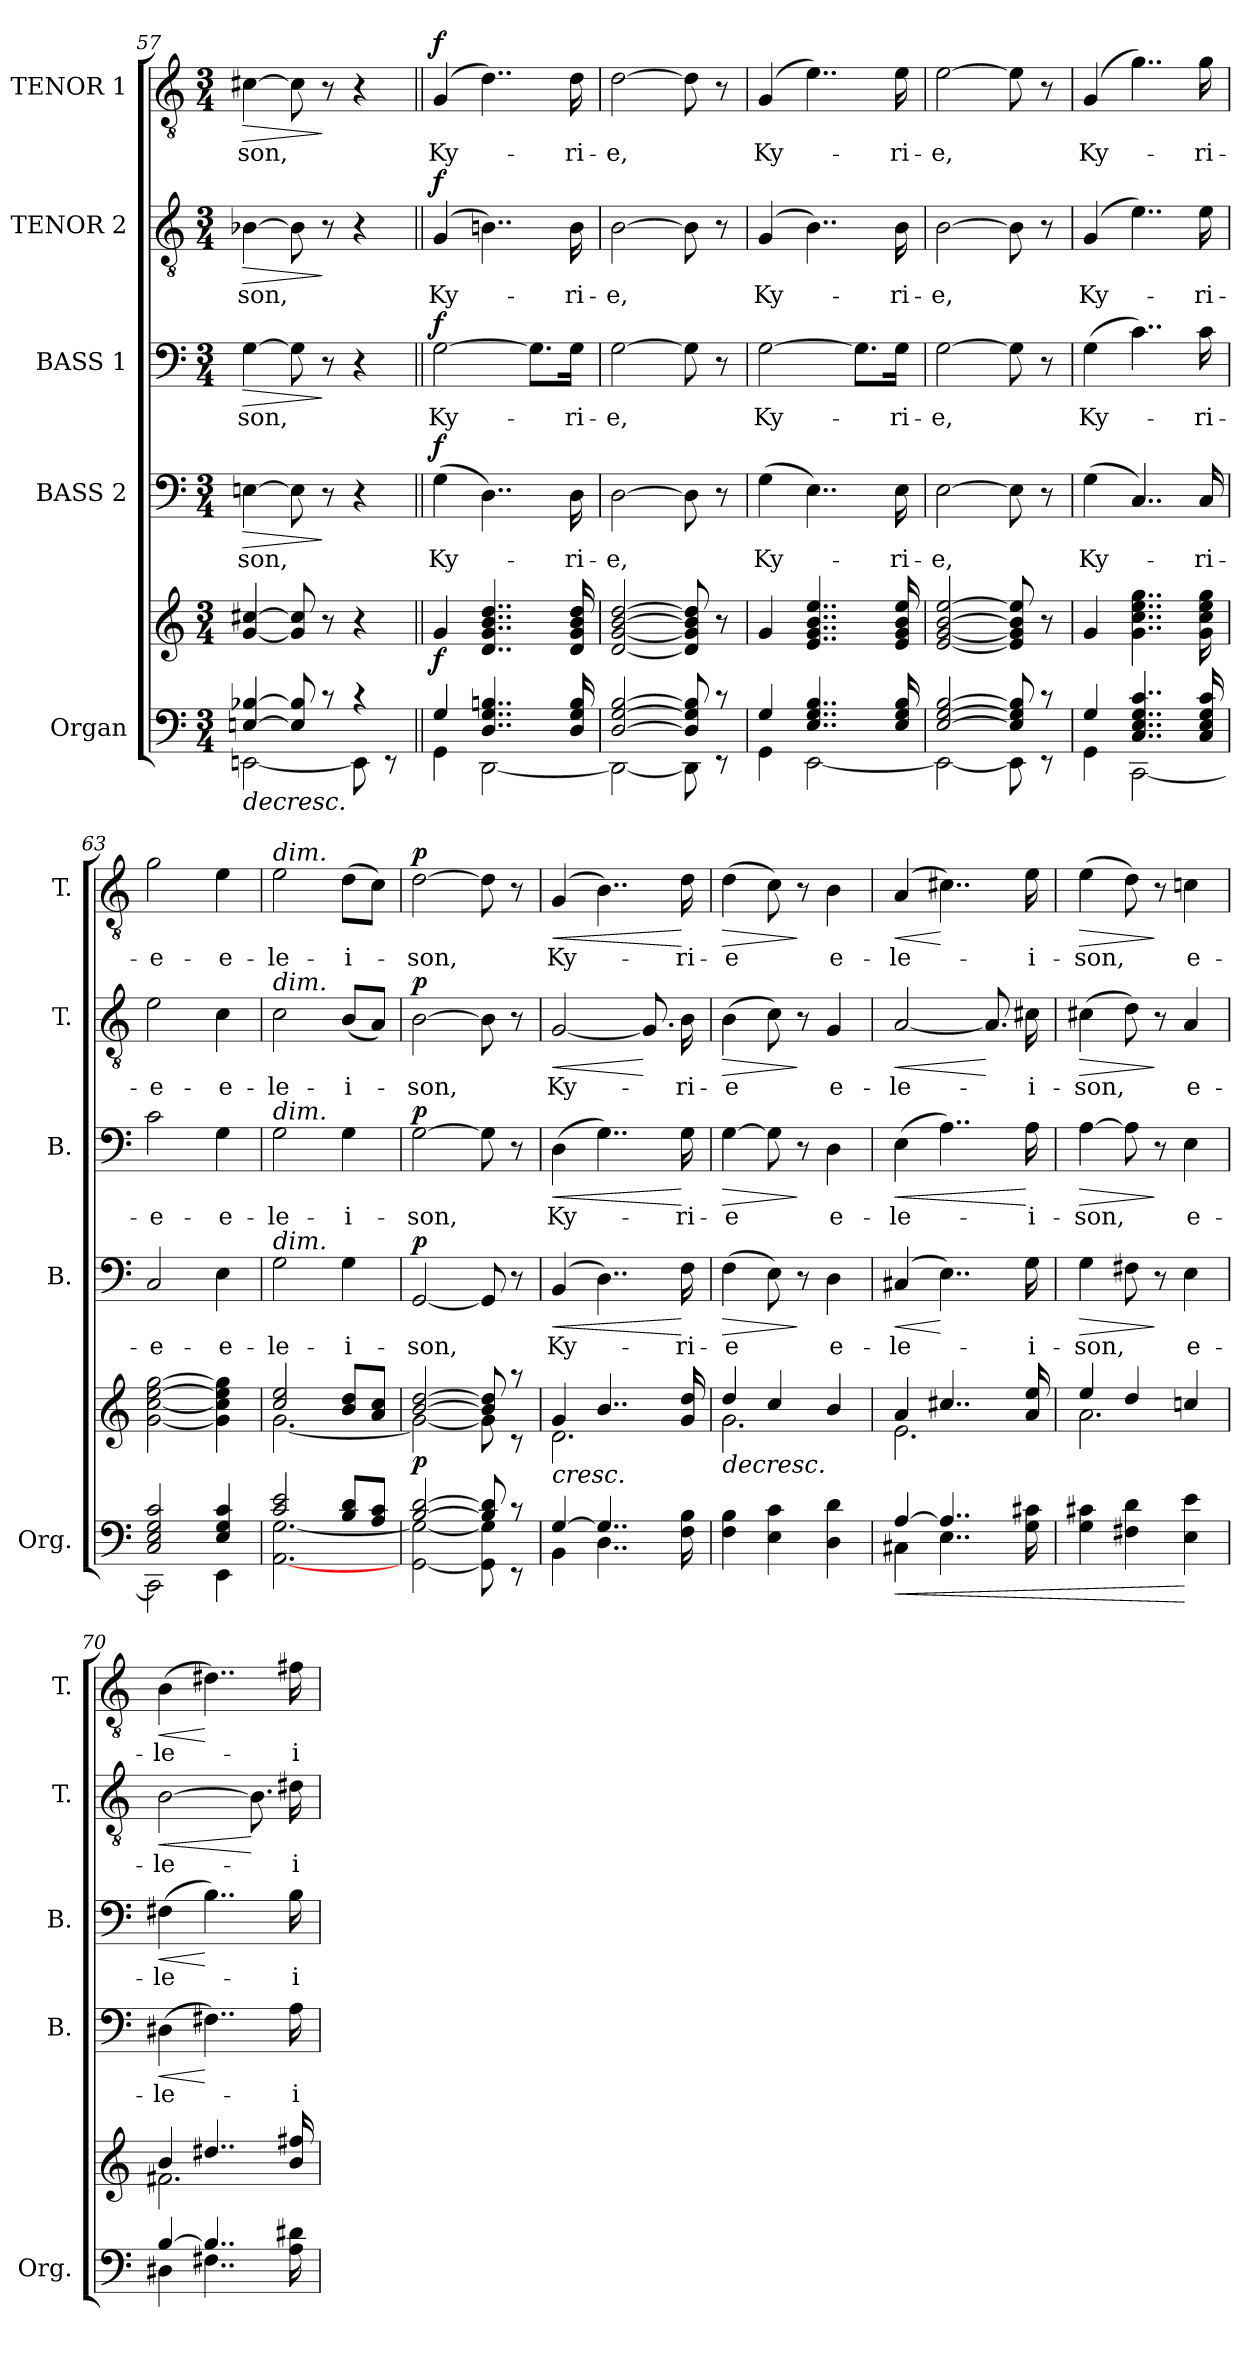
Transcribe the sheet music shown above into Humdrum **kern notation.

**kern	**kern	**dynam	**kern	**text	**dynam	**kern	**text	**dynam	**kern	**text	**dynam	**kern	**text	**dynam
*part5	*part5	*part5	*part4	*part4	*part4	*part3	*part3	*part3	*part2	*part2	*part2	*part1	*part1	*part1
*staff6	*staff5	*staff5/6	*staff4	*staff4	*staff4	*staff3	*staff3	*staff3	*staff2	*staff2	*staff2	*staff1	*staff1	*staff1
*I"Organ	*	*	*I"BASS 2	*	*	*I"BASS 1	*	*	*I"TENOR 2	*	*	*I"TENOR 1	*	*
*I'Org.	*	*	*I'B.	*	*	*I'B.	*	*	*I'T.	*	*	*I'T.	*	*
*clefF4	*clefG2	*	*clefF4	*	*	*clefF4	*	*	*clefGv2	*	*	*clefGv2	*	*
*	*	*	*	*	*	*	*	*	*ITrd7c12	*	*	*ITrd7c12	*	*
*k[]	*k[]	*	*k[]	*	*	*k[]	*	*	*k[]	*	*	*k[]	*	*
*C:	*C:	*	*C:	*	*	*C:	*	*	*C:	*	*	*C:	*	*
*M3/4	*M3/4	*	*M3/4	*	*	*M3/4	*	*	*M3/4	*	*	*M3/4	*	*
=57	=57	=57	=57	=57	=57	=57	=57	=57	=57	=57	=57	=57	=57	=57
!	!	!LO:HP:b=2	!	!LO:LY:b	!LO:HP:b	!	!LO:LY:b	!LO:HP:b	!	!LO:LY:b	!LO:HP:b	!	!LO:LY:b	!LO:HP:b
*^	*^	*	*	*	*	*	*	*	*	*	*	*	*	*
[>4En/ [>4B-X/	[<2EEn\	[<4g/ [>4cc#X/	4.ryy	>	[>4En\	-son,	>	[>4G\	-son,	>	[>4BB-X\	-son,	>	[>4C#X\	-son,	>
8E/] 8B-/]	.	8g/] 8cc#/]	.	.	8E\]	.	.	8G\]	.	.	8BB-\]	.	.	8C#\]	.	.
8rc	.	8r	4.ryy	.	8r	.	]	8r	.	]	8r	.	]	8r	.	]
4rc	8EE\]	4r	.	.	4r	.	.	4r	.	.	4r	.	.	4r	.	.
.	8rEE	.	.	.	.	.	.	.	.	.	.	.	.	.	.	.
*	*	*v	*v	*	*	*	*	*	*	*	*	*	*	*	*	*
!!LO:LB:g=z
=58||	=58||	=58||	=58||	=58||	=58||	=58||	=58||	=58||	=58||	=58||	=58||	=58||	=58||	=58||	=58||
!	!	!	!LO:DY:b	!	!LO:LY:b	!LO:DY:a	!	!LO:LY:b	!LO:DY:a	!	!LO:LY:b	!LO:DY:a	!	!LO:LY:b	!LO:DY:a
4G/	4GG\	4g/	f	(>4G\	Ky-	f	[>2G\	Ky-	f	(4GG/	Ky-	f	(4GG/	Ky-	f
4..D/ 4..G/ 4..Bn/	[<2DD\	4..d/ 4..g/ 4..b/ 4..dd/	.	4..D\)	.	.	.	.	.	4..BBn\)	.	.	4..D\)	.	.
.	.	.	.	.	.	.	8.G\L]	.	.	.	.	.	.	.	.
!	!	!	!	!	!LO:LY:b	!	!	!LO:LY:b	!	!	!LO:LY:b	!	!	!LO:LY:b	!
16D/ 16G/ 16B/	.	16d/ 16g/ 16b/ 16dd/	.	16D\	-ri-	.	16G\Jk	-ri-	.	16BB\	-ri-	.	16D\	-ri-	.
=59	=59	=59	=59	=59	=59	=59	=59	=59	=59	=59	=59	=59	=59	=59	=59
!	!	!	!	!	!LO:LY:b	!	!	!LO:LY:b	!	!	!LO:LY:b	!	!	!LO:LY:b	!
[>2D/ [>2G/ [>2B/	2DD\_	[<2d/ [<2g/ [>2b/ [>2dd/	.	[>2D\	-e,	.	[>2G\	-e,	.	[>2BB\	-e,	.	[>2D\	-e,	.
8D/] 8G/] 8B/]	8DD\]	8d/] 8g/] 8b/] 8dd/]	.	8D\]	.	.	8G\]	.	.	8BB\]	.	.	8D\]	.	.
8rc	8rEE	8r	.	8r	.	.	8r	.	.	8r	.	.	8r	.	.
=60	=60	=60	=60	=60	=60	=60	=60	=60	=60	=60	=60	=60	=60	=60	=60
!	!	!	!	!	!LO:LY:b	!	!	!LO:LY:b	!	!	!LO:LY:b	!	!	!LO:LY:b	!
4G/	4GG\	4g/	.	(>4G\	Ky-	.	[>2G\	Ky-	.	(4GG/	Ky-	.	(4GG/	Ky-	.
4..E/ 4..G/ 4..B/	[<2EE\	4..e/ 4..g/ 4..b/ 4..ee/	.	4..E\)	.	.	.	.	.	4..BB\)	.	.	4..E\)	.	.
.	.	.	.	.	.	.	8.G\L]	.	.	.	.	.	.	.	.
!	!	!	!	!	!LO:LY:b	!	!	!LO:LY:b	!	!	!LO:LY:b	!	!	!LO:LY:b	!
16E/ 16G/ 16B/	.	16e/ 16g/ 16b/ 16ee/	.	16E\	-ri-	.	16G\Jk	-ri-	.	16BB\	-ri-	.	16E\	-ri-	.
=61	=61	=61	=61	=61	=61	=61	=61	=61	=61	=61	=61	=61	=61	=61	=61
!	!	!	!	!	!LO:LY:b	!	!	!LO:LY:b	!	!	!LO:LY:b	!	!	!LO:LY:b	!
[>2E/ [>2G/ [>2B/	2EE\_	[<2e/ [<2g/ [>2b/ [>2ee/	.	[>2E\	-e,	.	[>2G\	-e,	.	[>2BB\	-e,	.	[>2E\	-e,	.
8E/] 8G/] 8B/]	8EE\]	8e/] 8g/] 8b/] 8ee/]	.	8E\]	.	.	8G\]	.	.	8BB\]	.	.	8E\]	.	.
8rc	8rEE	8r	.	8r	.	.	8r	.	.	8r	.	.	8r	.	.
=62	=62	=62	=62	=62	=62	=62	=62	=62	=62	=62	=62	=62	=62	=62	=62
!	!	!	!	!	!LO:LY:b	!	!	!LO:LY:b	!	!	!LO:LY:b	!	!	!LO:LY:b	!
4G/	4GG\	4g/	.	(>4G\	Ky-	.	(>4G\	Ky-	.	(4GG/	Ky-	.	(4GG/	Ky-	.
4..C/ 4..E/ 4..G/ 4..c/	[<2CC\	4..g\ 4..cc\ 4..ee\ 4..gg\	.	4..C/)	.	.	4..c\)	.	.	4..E\)	.	.	4..G\)	.	.
!	!	!	!	!	!LO:LY:b	!	!	!LO:LY:b	!	!	!LO:LY:b	!	!	!LO:LY:b	!
16C/ 16E/ 16G/ 16c/	.	16g\ 16cc\ 16ee\ 16gg\	.	16C/	-ri-	.	16c\	-ri-	.	16E\	-ri-	.	16G\	-ri-	.
=63	=63	=63	=63	=63	=63	=63	=63	=63	=63	=63	=63	=63	=63	=63	=63
!	!	!	!	!	!LO:LY:b	!	!	!LO:LY:b	!	!	!LO:LY:b	!	!	!LO:LY:b	!
2C/ 2E/ 2G/ 2c/	2CC\]	[<2g\ [<2cc\ [>2ee\ [>2gg\	.	2C/	-e-	.	2c\	-e-	.	2E\	-e-	.	2G\	-e-	.
!	!	!	!	!	!LO:LY:b	!	!	!LO:LY:b	!	!	!LO:LY:b	!	!	!LO:LY:b	!
4E/ 4G/ 4c/	4EE\	4g\] 4cc\] 4ee\] 4gg\]	.	4E\	-e-	.	4G\	-e-	.	4C\	-e-	.	4E\	-e-	.
=64	=64	=64	=64	=64	=64	=64	=64	=64	=64	=64	=64	=64	=64	=64	=64
*	*	*^	*	*	*	*	*	*	*	*	*	*	*	*	*
!	!	!	!	!	!	!	!	!	!	!	!	!	!	!LO:TX:a:i:t=dim.	!	!
!	!	!	!	!	!	!	!	!	!	!	!LO:TX:a:i:t=dim.	!	!	!	!	!
!	!	!	!	!	!	!	!	!LO:TX:a:i:t=dim.	!	!	!	!	!	!	!	!
!	!	!	!	!	!LO:TX:a:i:t=dim.	!	!	!	!	!	!	!	!	!	!	!
!	!	!	!	!	!	!LO:LY:b	!	!	!LO:LY:b	!	!	!LO:LY:b	!	!	!LO:LY:b	!
2c/ 2e/	[<2.AA\ [<2.G\	2cc/ 2ee/	[<2.g\	.	2G\	-le-	.	2G\	-le-	.	2C\	-le-	.	2E\	-le-	.
!	!	!	!	!	!	!LO:LY:b	!	!	!LO:LY:b	!	!	!LO:LY:b	!	!	!LO:LY:b	!
8B/ 8d/L	.	8b/ 8dd/L	.	.	4G\	-i-	.	4G\	-i-	.	(<8BB/L	-i-	.	(>8D\L	-i-	.
8A/ 8c/J	.	8a/ 8cc/J	.	.	.	.	.	.	.	.	8AA/J)	.	.	8C\J)	.	.
=65	=65	=65	=65	=65	=65	=65	=65	=65	=65	=65	=65	=65	=65	=65	=65	=65
!	!	!	!	!LO:DY:a=2	!	!LO:LY:b	!LO:DY:a	!	!LO:LY:b	!LO:DY:a	!	!LO:LY:b	!LO:DY:a	!	!LO:LY:b	!LO:DY:a
[>2B/ [>2d/	[<2GG\ 2G\_	[>2b/ [>2dd/	2g\_	p	[<2GG/	-son,	p	[>2G\	-son,	p	[>2BB\	-son,	p	[>2D\	-son,	p
8B/] 8d/]	8GG\] 8G\]	8b/] 8dd/]	8g\]	.	8GG/]	.	.	8G\]	.	.	8BB\]	.	.	8D\]	.	.
8rc	8rEE	8raa	8rc	.	8r	.	.	8r	.	.	8r	.	.	8r	.	.
=66	=66	=66	=66	=66	=66	=66	=66	=66	=66	=66	=66	=66	=66	=66	=66	=66
!	!	!	!	!LO:HP:b	!	!LO:LY:b	!LO:HP:b	!	!LO:LY:b	!LO:HP:b	!	!LO:LY:b	!LO:HP:b	!	!LO:LY:b	!LO:HP:b
[>4G/	4BB\	4g/	2.d\	<	(4BB/	Ky-	<	(>4D\	Ky-	<	[<2GG/	Ky-	<	(4GG/	Ky-	<
4..G/]	4..D\	4..b/	.	]	4..D\)	.	.	4..G\)	.	.	.	.	.	4..BB\)	.	.
.	.	.	.	.	.	.	.	.	.	.	8.GG/]	.	[	.	.	.
!	!	!	!	!	!	!LO:LY:b	!	!	!LO:LY:b	!	!	!LO:LY:b	!	!	!LO:LY:b	!
16F\ 16B\	16ryy	16g/ 16dd/	.	.	16F\	-ri-	[	16G\	-ri-	[	16BB\	-ri-	.	16D\	-ri-	[
=67	=67	=67	=67	=67	=67	=67	=67	=67	=67	=67	=67	=67	=67	=67	=67	=67
!	!	!	!	!LO:HP:b	!	!LO:LY:b	!LO:HP:b	!	!LO:LY:b	!LO:HP:b	!	!LO:LY:b	!LO:HP:b	!	!LO:LY:b	!LO:HP:b
*v	*v	*	*	*	*	*	*	*	*	*	*	*	*	*	*	*
4F\ 4B\	4dd/	2.g\	>	(>4F\	-e	>	[>4G\	-e	>	(>4BB\	-e	>	(>4D\	-e	>
4E\ 4c\	4cc/	.	.	8E\)	.	.	8G\]	.	.	8C\)	.	.	8C\)	.	.
.	.	.	.	8r	.	]	8r	.	]	8r	.	]	8r	.	]
!	!	!	!	!	!LO:LY:b	!	!	!LO:LY:b	!	!	!LO:LY:b	!	!	!LO:LY:b	!
4D\ 4d\	4b/	.	[	4D\	e-	.	4D\	e-	.	4GG/	e-	.	4BB\	e-	.
=68	=68	=68	=68	=68	=68	=68	=68	=68	=68	=68	=68	=68	=68	=68	=68
!	!	!	!LO:HP:b=2	!	!	!	!	!	!	!	!	!	!	!	!
*^	*	*	*	*	*	*	*	*	*	*	*	*	*	*	*
!	!	!	!	!LO:HP:n=1:b	!	!LO:LY:b	!LO:HP:b	!	!LO:LY:b	!LO:HP:b	!	!LO:LY:b	!LO:HP:b	!	!LO:LY:b	!LO:HP:b
[>4A/	4C#X\	4a/	2.e\	> <	(4C#X/	-le-	<	(>4E\	-le-	<	[<2AA/	-le-	<	(4AA/	-le-	<
4..A/]	4..E\	4..cc#X/	.	]	4..E\)	.	[	4..A\)	.	.	.	.	.	4..C#X\)	.	[
.	.	.	.	.	.	.	.	.	.	.	8.AA/]	.	[	.	.	.
!	!	!	!	!	!	!LO:LY:b	!	!	!LO:LY:b	!	!	!LO:LY:b	!	!	!LO:LY:b	!
16G\ 16c#X\	16ryy	16a/ 16ee/	.	.	16G\	-i-	.	16A\	-i-	[	16C#X\	-i-	.	16E\	-i-	.
!!LO:LB:g=z
=69	=69	=69	=69	=69	=69	=69	=69	=69	=69	=69	=69	=69	=69	=69	=69	=69
!	!	!	!	!	!	!LO:LY:b	!LO:HP:b	!	!LO:LY:b	!LO:HP:b	!	!LO:LY:b	!LO:HP:b	!	!LO:LY:b	!LO:HP:b
*v	*v	*	*	*	*	*	*	*	*	*	*	*	*	*	*	*
4G\ 4c#X\	4ee/	2.a\	.	4G\	-son,	>	[>4A\	-son,	>	(>4C#X\	-son,	>	(>4E\	-son,	>
4F#X\ 4d\	4dd/	.	.	8F#X\	.	.	8A\]	.	.	8D\)	.	.	8D\)	.	.
.	.	.	.	8r	.	]	8r	.	]	8r	.	]	8r	.	]
!	!	!	!	!	!LO:LY:b	!	!	!LO:LY:b	!	!	!LO:LY:b	!	!	!LO:LY:b	!
4E\ 4e\	4ccn/	.	[	4E\	e-	.	4E\	e-	.	4AA/	e-	.	4Cn\	e-	.
=70	=70	=70	=70	=70	=70	=70	=70	=70	=70	=70	=70	=70	=70	=70	=70
*^	*	*	*	*	*	*	*	*	*	*	*	*	*	*	*
!	!	!	!	!	!	!LO:LY:b	!LO:HP:b	!	!LO:LY:b	!LO:HP:b	!	!LO:LY:b	!LO:HP:b	!	!LO:LY:b	!LO:HP:b
[>4B/	4D#X\	4b/	2.f#X\	.	(>4D#X\	-le-	<	(>4F#X\	-le-	<	[>2BB\	-le-	<	(>4BB\	-le-	<
4..B/]	4..F#X\	4..dd#X/	.	.	4..F#X\)	.	[	4..B\)	.	[	.	.	.	4..D#X\)	.	[
.	.	.	.	.	.	.	.	.	.	.	8.BB\]	.	[	.	.	.
!	!	!	!	!	!	!LO:LY:b	!	!	!LO:LY:b	!	!	!LO:LY:b	!	!	!LO:LY:b	!
16A\ 16d#X\	16ryy	16b/ 16ff#X/	.	]	16A\	-i-	.	16B\	-i-	.	16D#X\	-i-	.	16F#X\	-i-	.
*v	*v	*	*	*	*	*	*	*	*	*	*	*	*	*	*	*
*	*v	*v	*	*	*	*	*	*	*	*	*	*	*	*	*
=	=	=	=	=	=	=	=	=	=	=	=	=	=	=
*-	*-	*-	*-	*-	*-	*-	*-	*-	*-	*-	*-	*-	*-	*-
